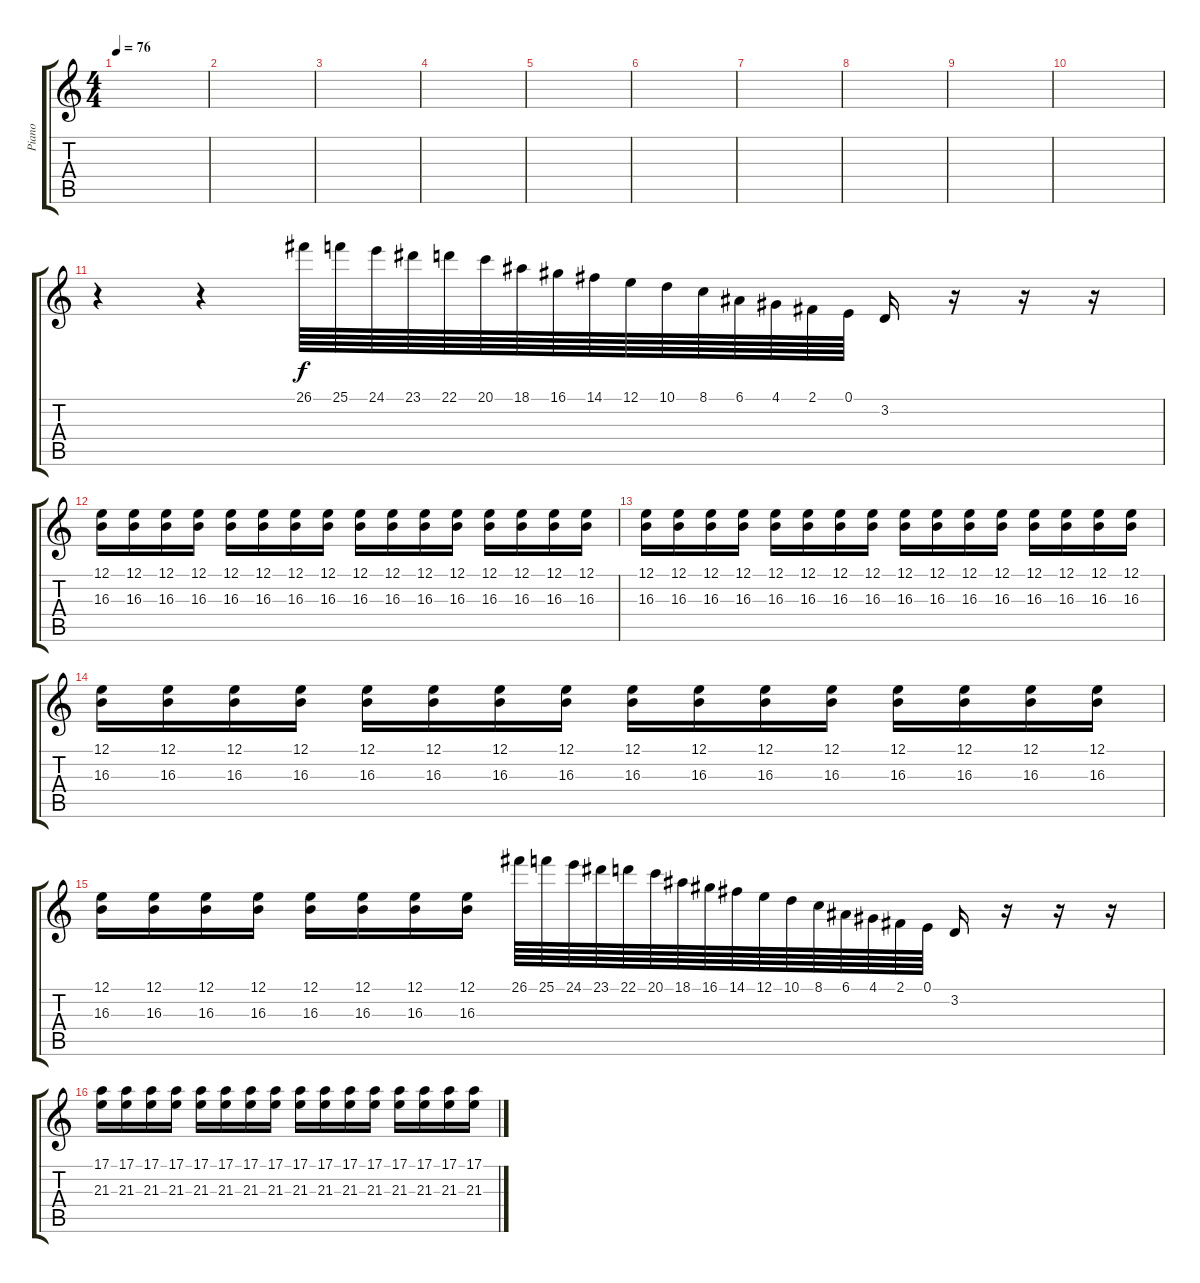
\track ("Piano" "Piano") {instrument acousticgrandpiano}
\staff {score tabs}
\tuning (E4 B3 G3 D3 A2 E2) {hide}
\ts (4 4)
\tempo 76
\clef g2
\ks c
|
|
|
|
|
|
|
|
|
|
r.4 r.4 26.1.64 25.1.64 24.1.64 23.1.64 22.1.64 20.1.64 18.1.64 16.1.64 14.1.64 12.1.64 10.1.64 8.1.64 6.1.64 4.1.64 2.1.64 0.1.64 3.2.16 r.16 r.16 r.16 |
(12.1 16.3).16 (12.1 16.3).16 (12.1 16.3).16 (12.1 16.3).16 (12.1 16.3).16 (12.1 16.3).16 (12.1 16.3).16 (12.1 16.3).16 (12.1 16.3).16 (12.1 16.3).16 (12.1 16.3).16 (12.1 16.3).16 (12.1 16.3).16 (12.1 16.3).16 (12.1 16.3).16 (12.1 16.3).16 |
(12.1 16.3).16 (12.1 16.3).16 (12.1 16.3).16 (12.1 16.3).16 (12.1 16.3).16 (12.1 16.3).16 (12.1 16.3).16 (12.1 16.3).16 (12.1 16.3).16 (12.1 16.3).16 (12.1 16.3).16 (12.1 16.3).16 (12.1 16.3).16 (12.1 16.3).16 (12.1 16.3).16 (12.1 16.3).16 |
(12.1 16.3).16 (12.1 16.3).16 (12.1 16.3).16 (12.1 16.3).16 (12.1 16.3).16 (12.1 16.3).16 (12.1 16.3).16 (12.1 16.3).16 (12.1 16.3).16 (12.1 16.3).16 (12.1 16.3).16 (12.1 16.3).16 (12.1 16.3).16 (12.1 16.3).16 (12.1 16.3).16 (12.1 16.3).16 |
(12.1 16.3).16 (12.1 16.3).16 (12.1 16.3).16 (12.1 16.3).16 (12.1 16.3).16 (12.1 16.3).16 (12.1 16.3).16 (12.1 16.3).16 26.1.64 25.1.64 24.1.64 23.1.64 22.1.64 20.1.64 18.1.64 16.1.64 14.1.64 12.1.64 10.1.64 8.1.64 6.1.64 4.1.64 2.1.64 0.1.64 3.2.16 r.16 r.16 r.16 |
(17.1 21.3).16 (17.1 21.3).16 (17.1 21.3).16 (17.1 21.3).16 (17.1 21.3).16 (17.1 21.3).16 (17.1 21.3).16 (17.1 21.3).16 (17.1 21.3).16 (17.1 21.3).16 (17.1 21.3).16 (17.1 21.3).16 (17.1 21.3).16 (17.1 21.3).16 (17.1 21.3).16 (17.1 21.3).16
